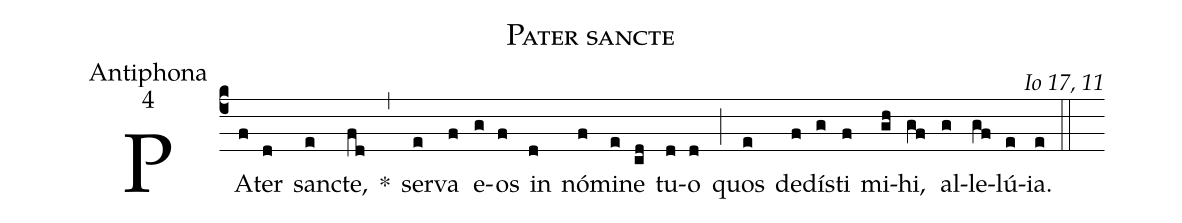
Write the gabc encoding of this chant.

name:Pater sancte;
office-part:Antiphona;
mode:4;
commentary:Io 17, 11;
%%
(c4)PA(f)ter(d) san(e)cte,(fd) *(,) ser(e)va(f) e(g)os(f) in(d) nó(f)mi(e)ne(cd) tu(d)o(d) (;) quos(e) de(f)dís(g)ti(f) mi(gh)hi,(gf) al(g)le(gf)lú(e)ia.(e) (::)
